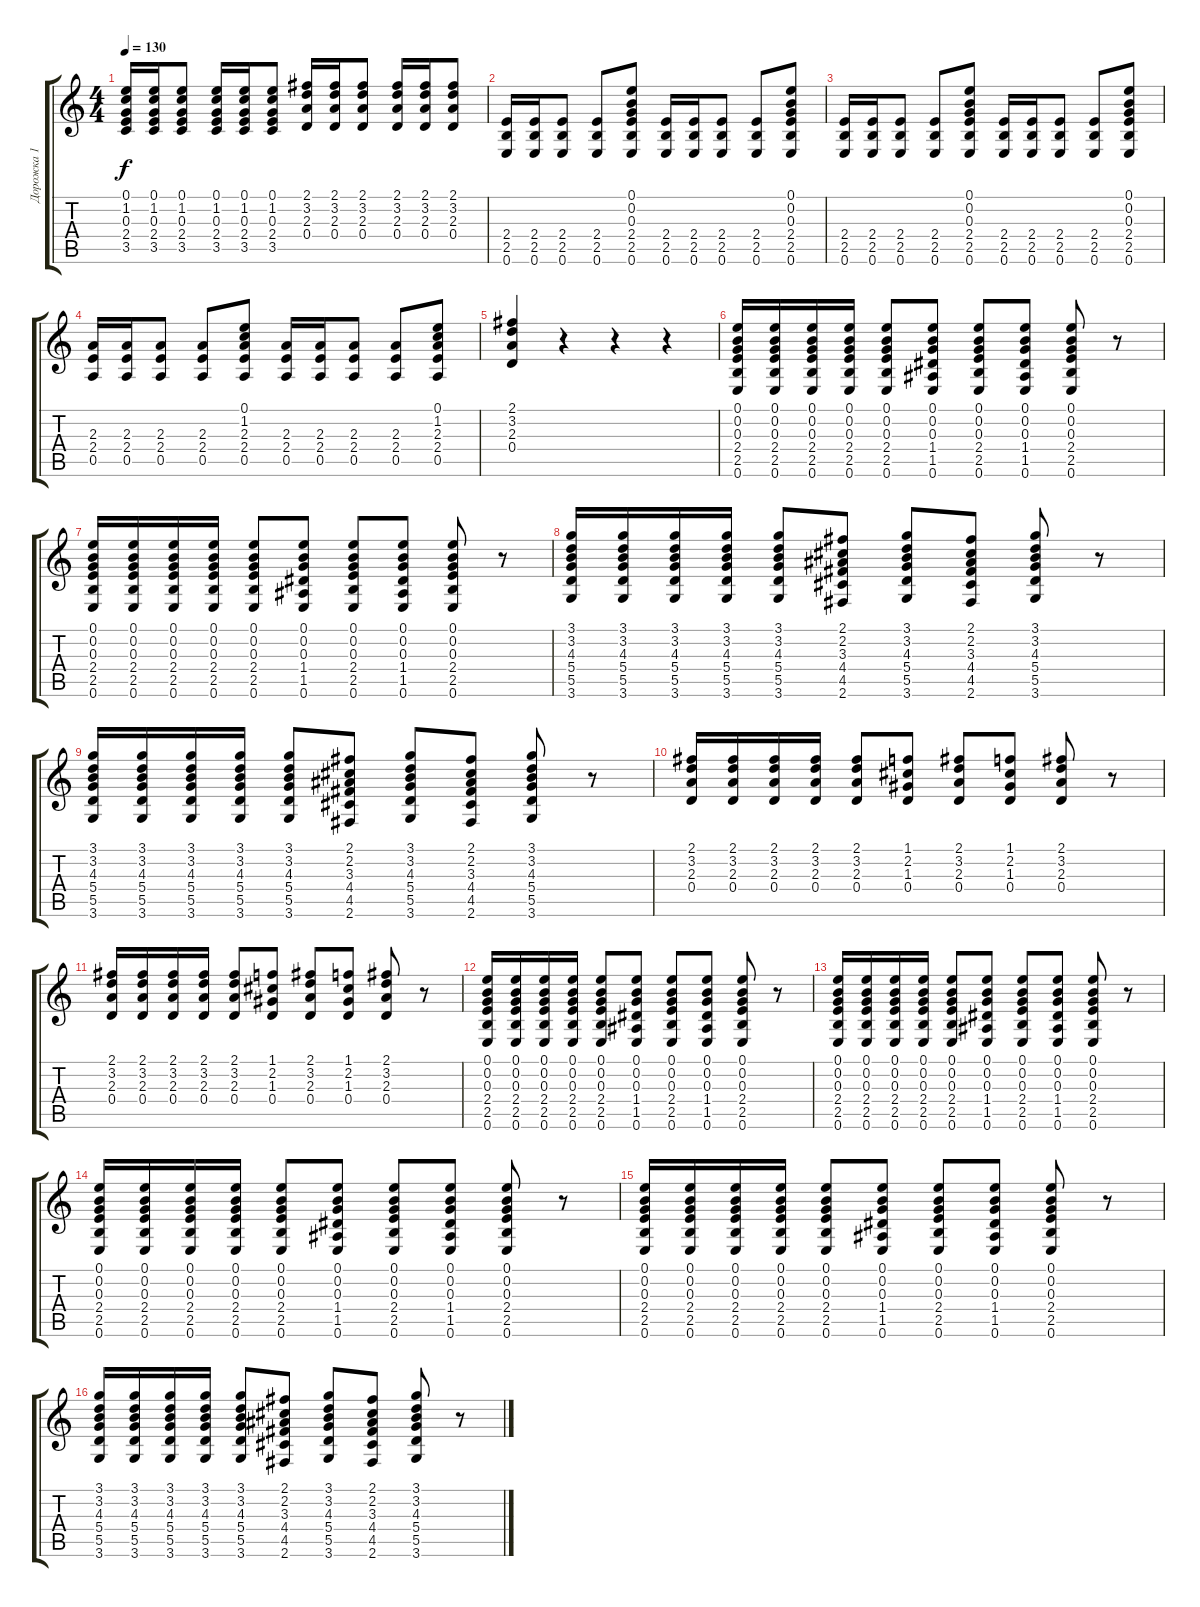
\track ("Дорожка 1" "Дорожка 1") {instrument acousticguitarsteel}
\staff {score tabs}
\tuning (E4 B3 G3 D3 A2 E2) {hide}
\ts (4 4)
\tempo 130
\clef g2
\ks c
(0.1 1.2 0.3 2.4 3.5).16{dy f} (0.1 1.2 0.3 2.4 3.5).16 (0.1 1.2 0.3 2.4 3.5).8 (0.1 1.2 0.3 2.4 3.5).16 (0.1 1.2 0.3 2.4 3.5).16 (0.1 1.2 0.3 2.4 3.5).8 (2.1 3.2 2.3 0.4).16 (2.1 3.2 2.3 0.4).16 (2.1 3.2 2.3 0.4).8 (2.1 3.2 2.3 0.4).16 (2.1 3.2 2.3 0.4).16 (2.1 3.2 2.3 0.4).8 |
(2.4 2.5 0.6).16 (2.4 2.5 0.6).16 (2.4 2.5 0.6).8 (2.4 2.5 0.6).8 (0.1 0.2 0.3 2.4 2.5 0.6).8 (2.4 2.5 0.6).16 (2.4 2.5 0.6).16 (2.4 2.5 0.6).8 (2.4 2.5 0.6).8 (0.1 0.2 0.3 2.4 2.5 0.6).8 |
(2.4 2.5 0.6).16 (2.4 2.5 0.6).16 (2.4 2.5 0.6).8 (2.4 2.5 0.6).8 (0.1 0.2 0.3 2.4 2.5 0.6).8 (2.4 2.5 0.6).16 (2.4 2.5 0.6).16 (2.4 2.5 0.6).8 (2.4 2.5 0.6).8 (0.1 0.2 0.3 2.4 2.5 0.6).8 |
(2.3 2.4 0.5).16 (2.3 2.4 0.5).16 (2.3 2.4 0.5).8 (2.3 2.4 0.5).8 (0.1 1.2 2.3 2.4 0.5).8 (2.3 2.4 0.5).16 (2.3 2.4 0.5).16 (2.3 2.4 0.5).8 (2.3 2.4 0.5).8 (0.1 1.2 2.3 2.4 0.5).8 |
(2.1 3.2 2.3 0.4).4 r.4 r.4 r.4 |
(0.1 0.2 0.3 2.4 2.5 0.6).16 (0.1 0.2 0.3 2.4 2.5 0.6).16 (0.1 0.2 0.3 2.4 2.5 0.6).16 (0.1 0.2 0.3 2.4 2.5 0.6).16 (0.1 0.2 0.3 2.4 2.5 0.6).8 (0.1 0.2 0.3 1.4 1.5 0.6).8 (0.1 0.2 0.3 2.4 2.5 0.6).8 (0.1 0.2 0.3 1.4 1.5 0.6).8 (0.1 0.2 0.3 2.4 2.5 0.6).8 r.8 |
(0.1 0.2 0.3 2.4 2.5 0.6).16 (0.1 0.2 0.3 2.4 2.5 0.6).16 (0.1 0.2 0.3 2.4 2.5 0.6).16 (0.1 0.2 0.3 2.4 2.5 0.6).16 (0.1 0.2 0.3 2.4 2.5 0.6).8 (0.1 0.2 0.3 1.4 1.5 0.6).8 (0.1 0.2 0.3 2.4 2.5 0.6).8 (0.1 0.2 0.3 1.4 1.5 0.6).8 (0.1 0.2 0.3 2.4 2.5 0.6).8 r.8 |
(3.1 3.2 4.3 5.4 5.5 3.6).16 (3.1 3.2 4.3 5.4 5.5 3.6).16 (3.1 3.2 4.3 5.4 5.5 3.6).16 (3.1 3.2 4.3 5.4 5.5 3.6).16 (3.1 3.2 4.3 5.4 5.5 3.6).8 (2.1 2.2 3.3 4.4 4.5 2.6).8 (3.1 3.2 4.3 5.4 5.5 3.6).8 (2.1 2.2 3.3 4.4 4.5 2.6).8 (3.1 3.2 4.3 5.4 5.5 3.6).8 r.8 |
(3.1 3.2 4.3 5.4 5.5 3.6).16 (3.1 3.2 4.3 5.4 5.5 3.6).16 (3.1 3.2 4.3 5.4 5.5 3.6).16 (3.1 3.2 4.3 5.4 5.5 3.6).16 (3.1 3.2 4.3 5.4 5.5 3.6).8 (2.1 2.2 3.3 4.4 4.5 2.6).8 (3.1 3.2 4.3 5.4 5.5 3.6).8 (2.1 2.2 3.3 4.4 4.5 2.6).8 (3.1 3.2 4.3 5.4 5.5 3.6).8 r.8 |
(2.1 3.2 2.3 0.4).16 (2.1 3.2 2.3 0.4).16 (2.1 3.2 2.3 0.4).16 (2.1 3.2 2.3 0.4).16 (2.1 3.2 2.3 0.4).8 (1.1 2.2 1.3 0.4).8 (2.1 3.2 2.3 0.4).8 (1.1 2.2 1.3 0.4).8 (2.1 3.2 2.3 0.4).8 r.8 |
(2.1 3.2 2.3 0.4).16 (2.1 3.2 2.3 0.4).16 (2.1 3.2 2.3 0.4).16 (2.1 3.2 2.3 0.4).16 (2.1 3.2 2.3 0.4).8 (1.1 2.2 1.3 0.4).8 (2.1 3.2 2.3 0.4).8 (1.1 2.2 1.3 0.4).8 (2.1 3.2 2.3 0.4).8 r.8 |
(0.1 0.2 0.3 2.4 2.5 0.6).16 (0.1 0.2 0.3 2.4 2.5 0.6).16 (0.1 0.2 0.3 2.4 2.5 0.6).16 (0.1 0.2 0.3 2.4 2.5 0.6).16 (0.1 0.2 0.3 2.4 2.5 0.6).8 (0.1 0.2 0.3 1.4 1.5 0.6).8 (0.1 0.2 0.3 2.4 2.5 0.6).8 (0.1 0.2 0.3 1.4 1.5 0.6).8 (0.1 0.2 0.3 2.4 2.5 0.6).8 r.8 |
(0.1 0.2 0.3 2.4 2.5 0.6).16 (0.1 0.2 0.3 2.4 2.5 0.6).16 (0.1 0.2 0.3 2.4 2.5 0.6).16 (0.1 0.2 0.3 2.4 2.5 0.6).16 (0.1 0.2 0.3 2.4 2.5 0.6).8 (0.1 0.2 0.3 1.4 1.5 0.6).8 (0.1 0.2 0.3 2.4 2.5 0.6).8 (0.1 0.2 0.3 1.4 1.5 0.6).8 (0.1 0.2 0.3 2.4 2.5 0.6).8 r.8 |
(0.1 0.2 0.3 2.4 2.5 0.6).16 (0.1 0.2 0.3 2.4 2.5 0.6).16 (0.1 0.2 0.3 2.4 2.5 0.6).16 (0.1 0.2 0.3 2.4 2.5 0.6).16 (0.1 0.2 0.3 2.4 2.5 0.6).8 (0.1 0.2 0.3 1.4 1.5 0.6).8 (0.1 0.2 0.3 2.4 2.5 0.6).8 (0.1 0.2 0.3 1.4 1.5 0.6).8 (0.1 0.2 0.3 2.4 2.5 0.6).8 r.8 |
(0.1 0.2 0.3 2.4 2.5 0.6).16 (0.1 0.2 0.3 2.4 2.5 0.6).16 (0.1 0.2 0.3 2.4 2.5 0.6).16 (0.1 0.2 0.3 2.4 2.5 0.6).16 (0.1 0.2 0.3 2.4 2.5 0.6).8 (0.1 0.2 0.3 1.4 1.5 0.6).8 (0.1 0.2 0.3 2.4 2.5 0.6).8 (0.1 0.2 0.3 1.4 1.5 0.6).8 (0.1 0.2 0.3 2.4 2.5 0.6).8 r.8 |
(3.1 3.2 4.3 5.4 5.5 3.6).16 (3.1 3.2 4.3 5.4 5.5 3.6).16 (3.1 3.2 4.3 5.4 5.5 3.6).16 (3.1 3.2 4.3 5.4 5.5 3.6).16 (3.1 3.2 4.3 5.4 5.5 3.6).8 (2.1 2.2 3.3 4.4 4.5 2.6).8 (3.1 3.2 4.3 5.4 5.5 3.6).8 (2.1 2.2 3.3 4.4 4.5 2.6).8 (3.1 3.2 4.3 5.4 5.5 3.6).8 r.8
